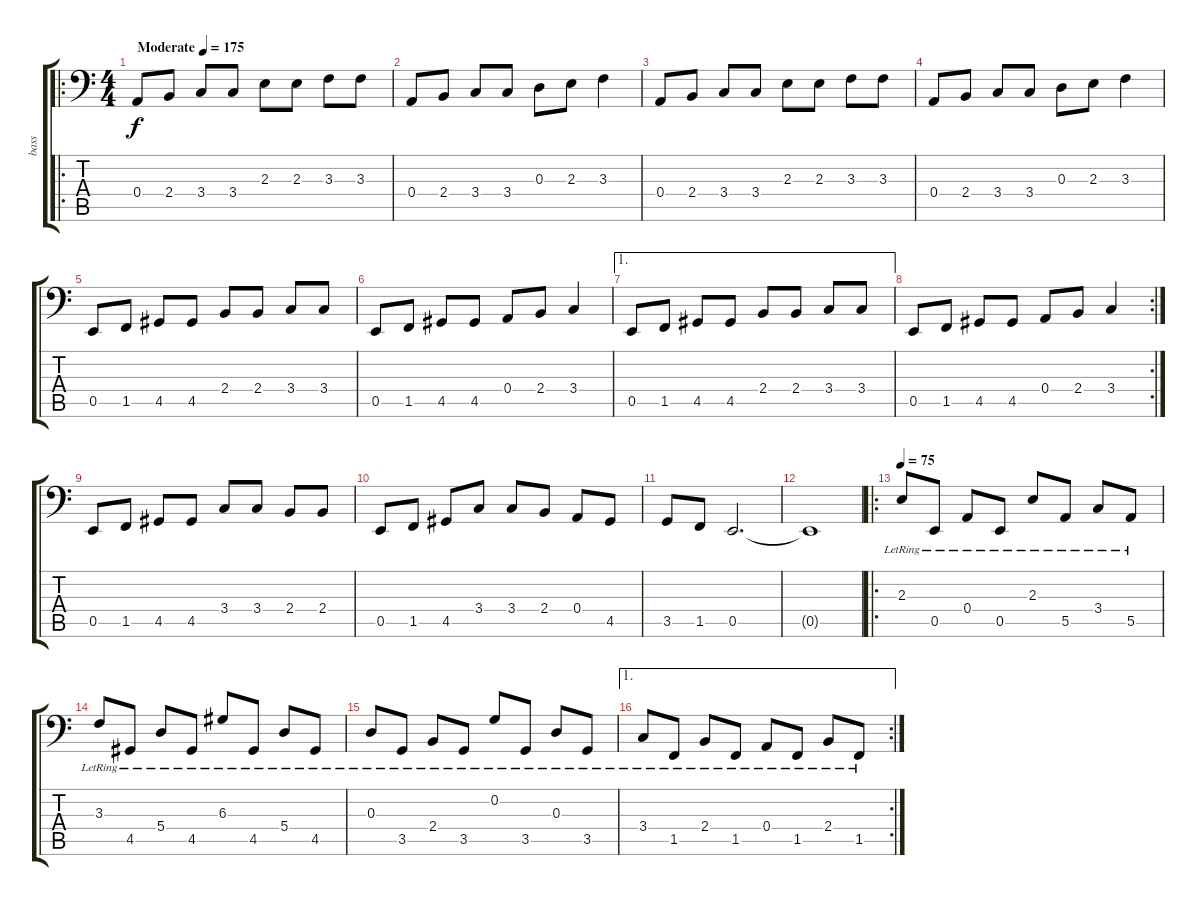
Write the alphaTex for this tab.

\track ("bass" "bass") {instrument electricbassfinger}
\staff {score tabs}
\tuning (C3 G2 D2 A1 E1 B0) {hide}
\ro
\ts (4 4)
\tempo (175 "Moderate")
\clef f4
\ks c
0.4.8{dy f instrument electricbassfinger} 2.4.8 3.4.8 3.4.8 2.3.8 2.3.8 3.3.8 3.3.8 |
0.4.8 2.4.8 3.4.8 3.4.8 0.3.8 2.3.8 3.3.4 |
0.4.8 2.4.8 3.4.8 3.4.8 2.3.8 2.3.8 3.3.8 3.3.8 |
0.4.8 2.4.8 3.4.8 3.4.8 0.3.8 2.3.8 3.3.4 |
0.5.8 1.5.8 4.5.8 4.5.8 2.4.8 2.4.8 3.4.8 3.4.8 |
0.5.8 1.5.8 4.5.8 4.5.8 0.4.8 2.4.8 3.4.4 |
\ae 1
0.5.8 1.5.8 4.5.8 4.5.8 2.4.8 2.4.8 3.4.8 3.4.8 |
\rc 2
0.5.8 1.5.8 4.5.8 4.5.8 0.4.8 2.4.8 3.4.4 |
0.5.8 1.5.8 4.5.8 4.5.8 3.4.8 3.4.8 2.4.8 2.4.8 |
0.5.8 1.5.8{beam split} 4.5.8{beam merge} 3.4.8{beam split} 3.4.8 2.4.8 0.4.8 4.5.8 |
3.5.8 1.5.8 0.5.2{d} |
0.5{t}.1 |
\ro
\tempo 75
2.3{lr}.8 0.5{lr}.8 0.4{lr}.8 0.5{lr}.8 2.3{lr}.8 5.5{lr}.8 3.4{lr}.8 5.5{lr}.8 |
3.3{lr}.8 4.5{lr}.8 5.4{lr}.8 4.5{lr}.8 6.3{lr}.8 4.5{lr}.8 5.4{lr}.8 4.5{lr}.8 |
0.3{lr}.8 3.5{lr}.8 2.4{lr}.8 3.5{lr}.8 0.2{lr}.8 3.5{lr}.8 0.3{lr}.8 3.5{lr}.8 |
\ae 1
\rc 2
3.4{lr}.8 1.5{lr}.8 2.4{lr}.8 1.5{lr}.8 0.4{lr}.8 1.5{lr}.8 2.4{lr}.8 1.5{lr}.8
